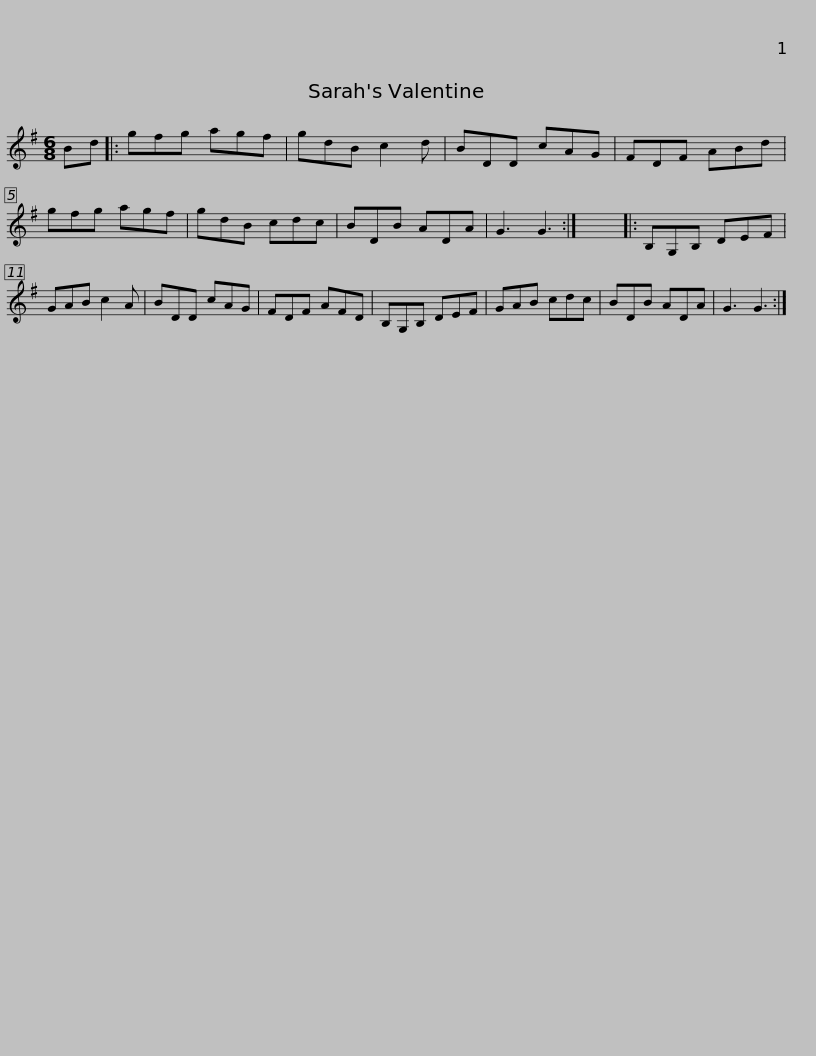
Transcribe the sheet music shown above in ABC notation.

X:1
L:1/8
M:6/8
I:linebreak $
K:G
V:1 treble
V:1
 Bd |: gfg agf | gdB c2 d | BDD cAG | FDF ABd | %5
 gfg agf | gdB cdc | BDB ADA |$ G3 G3 :| x6 |: %10
 B,G,B, DEF | GAB c2 A | BDD cAG | FDF AFD | B,G,B, DEF | %15
 GAB cdc |$ BDB ADA | G3 G3 :| %18
